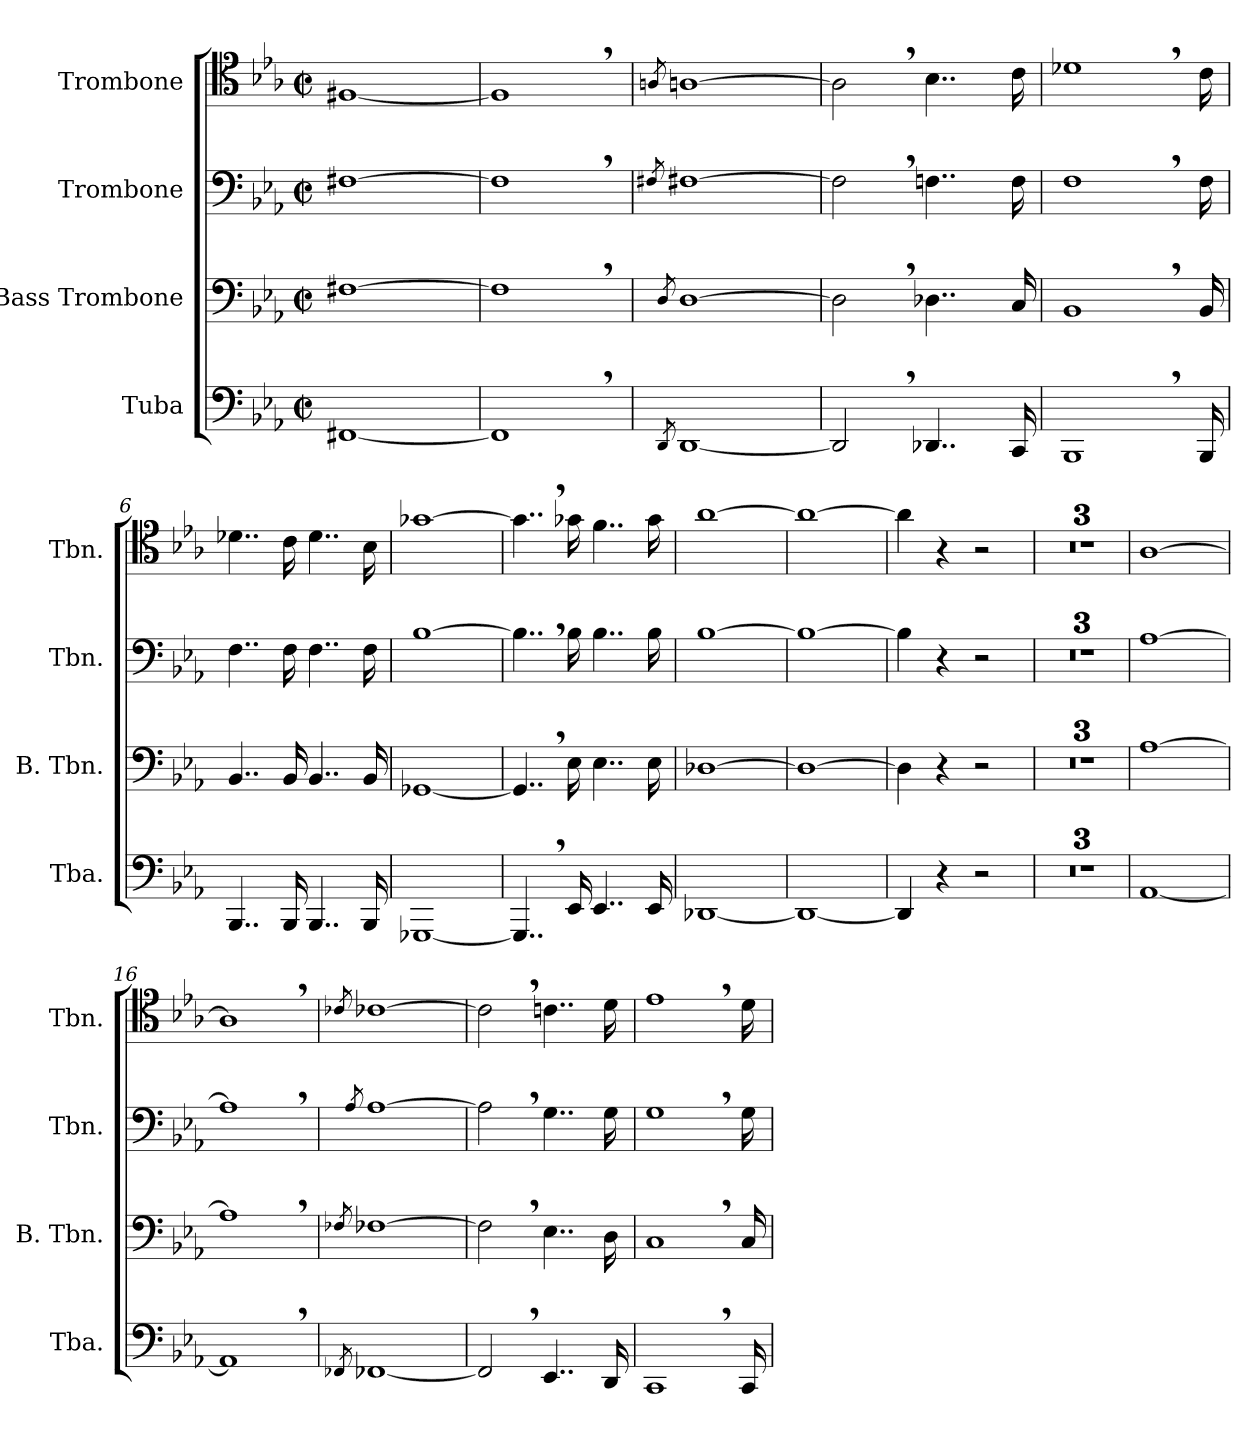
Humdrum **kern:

**kern	**kern	**kern	**kern
*part4	*part3	*part2	*part1
*staff4	*staff3	*staff2	*staff1
*I"Tuba	*I"Bass Trombone	*I"Trombone	*I"Trombone
*I'Tba.	*I'B. Tbn.	*I'Tbn.	*I'Tbn.
*clefF4	*clefF4	*clefF4	*clefC4
*k[b-e-a-]	*k[b-e-a-]	*k[b-e-a-]	*k[b-e-a-]
*M2/2	*M2/2	*M2/2	*M2/2
*met(c|)	*met(c|)	*met(c|)	*met(c|)
*MM184	*MM184	*MM184	*MM184
=1	=1	=1	=1
[1FF#X	[1F#X	[1F#X	[1F#X
=2	=2	=2	=2
1FF#,]	1F#,]	1F#,]	1F#,]
=3	=3	=3	=3
8qDD/	8qD/	8qF#X/	8qAn/
[1DD	[1D	[1F#	[1A
=4	=4	=4	=4
2DD,/]	2D,\]	2F#,\]	2A,\]
4..DD-X/	4..D-X\	4..Fn\	4..B-\
16CC/	16C/	16F\	16c\
=5	=5	=5	=5
!LO:N:vis=1	!LO:N:vis=1	!LO:N:vis=1	!LO:N:vis=1
2...BBB-,/	2...BB-,/	2...F,\	2...d-X,\
16BBB-/	16BB-/	16F\	16c\
=6	=6	=6	=6
4..BBB-/	4..BB-/	4..F\	4..d-X\
16BBB-/	16BB-/	16F\	16c\
4..BBB-/	4..BB-/	4..F\	4..d-\
16BBB-/	16BB-/	16F\	16B-\
=7	=7	=7	=7
[1GGG-X	[1GG-X	[1B-	[1g-X
!!LO:LB:g=z
=8	=8	=8	=8
4..GGG-,/]	4..GG-,/]	4..B-,\]	4..g-,\]
16EE-/	16E-\	16B-\	16g-X\
4..EE-/	4..E-\	4..B-\	4..f\
16EE-/	16E-\	16B-\	16g-\
=9	=9	=9	=9
[1DD-X	[1D-X	[1B-	[1a-
=10	=10	=10	=10
1DD-_	1D-_	1B-_	1a-_
=11	=11	=11	=11
4DD-/]	4D-\]	4B-\]	4a-\]
4r	4r	4r	4r
2r	2r	2r	2r
=12	=12	=12	=12
1r	1r	1r	1r
=13	=13	=13	=13
1r	1r	1r	1r
=14	=14	=14	=14
1r	1r	1r	1r
=15	=15	=15	=15
[1AA-	[1A-	[1A-	[1A-
=16	=16	=16	=16
1AA-,]	1A-,]	1A-,]	1A-,]
=17	=17	=17	=17
8qFF-X/	8qF-X/	8qA-/	8qc-X/
[1FF-	[1F-	[1A-	[1c-
=18	=18	=18	=18
2FF-,/]	2F-,\]	2A-,\]	2c-,\]
4..EE-/	4..E-\	4..G\	4..cn\
16DD/	16D\	16G\	16d\
!!LO:PB:g=z
=19	=19	=19	=19
!LO:N:vis=1	!LO:N:vis=1	!LO:N:vis=1	!LO:N:vis=1
2...CC,/	2...C,/	2...G,\	2...e-,\
16CC/	16C/	16G\	16d\
=	=	=	=
*-	*-	*-	*-
